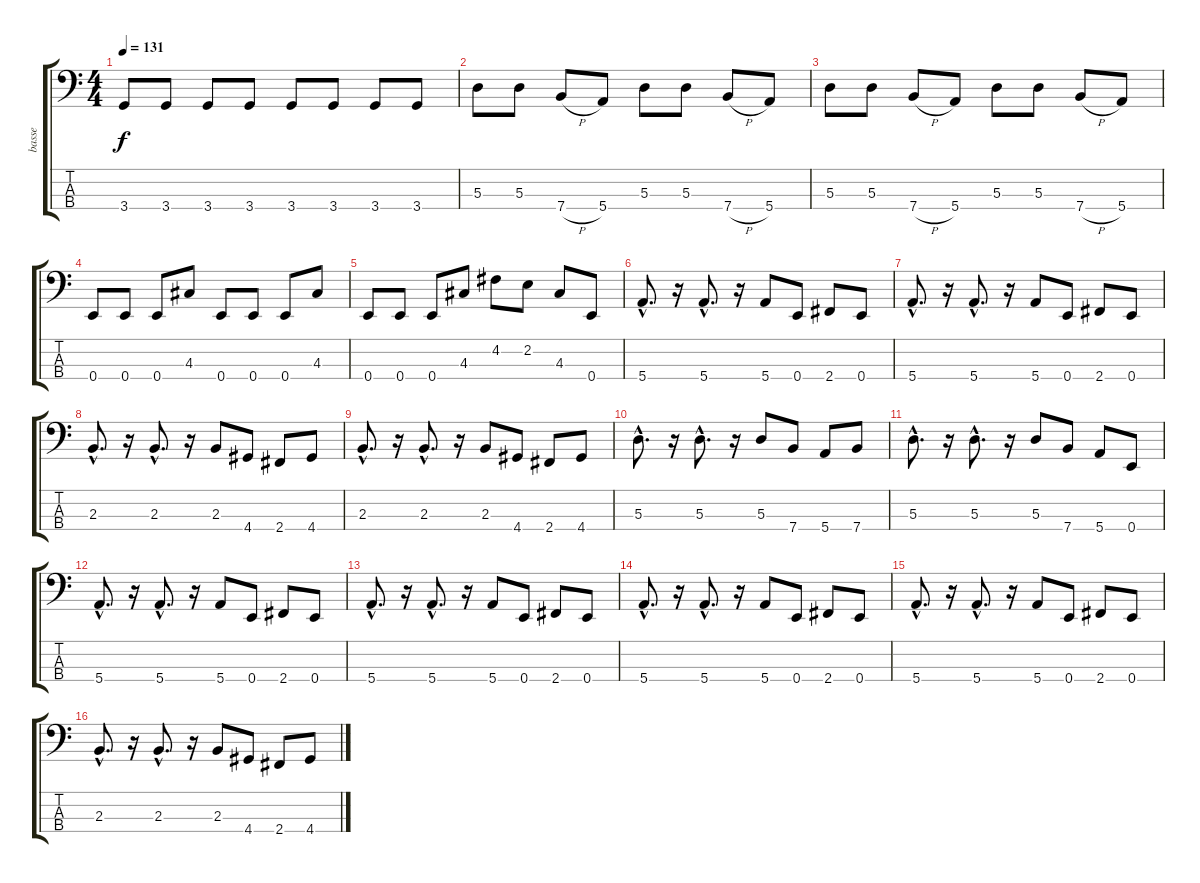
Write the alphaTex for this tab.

\track ("basse" "basse") {instrument synthbass2}
\staff {score tabs}
\tuning (G2 D2 A1 E1) {hide}
\ts (4 4)
\tempo 131
\clef f4
\ks c
3.4.8{dy f} 3.4.8 3.4.8 3.4.8 3.4.8 3.4.8 3.4.8 3.4.8 |
5.3.8 5.3.8 7.4{h}.8 5.4.8 5.3.8 5.3.8 7.4{h}.8 5.4.8 |
5.3.8 5.3.8 7.4{h}.8 5.4.8 5.3.8 5.3.8 7.4{h}.8 5.4.8 |
0.4.8 0.4.8 0.4.8 4.3.8 0.4.8 0.4.8 0.4.8 4.3.8 |
0.4.8 0.4.8 0.4.8 4.3.8 4.2.8 2.2.8 4.3.8 0.4.8 |
5.4{hac}.8{d} r.16 5.4{hac}.8{d} r.16 5.4.8 0.4.8 2.4.8 0.4.8 |
5.4{hac}.8{d} r.16 5.4{hac}.8{d} r.16 5.4.8 0.4.8 2.4.8 0.4.8 |
2.3{hac}.8{d} r.16 2.3{hac}.8{d} r.16 2.3.8 4.4.8 2.4.8 4.4.8 |
2.3{hac}.8{d} r.16 2.3{hac}.8{d} r.16 2.3.8 4.4.8 2.4.8 4.4.8 |
5.3{hac}.8{d} r.16 5.3{hac}.8{d} r.16 5.3.8 7.4.8 5.4.8 7.4.8 |
5.3{hac}.8{d} r.16 5.3{hac}.8{d} r.16 5.3.8 7.4.8 5.4.8 0.4.8 |
5.4{hac}.8{d} r.16 5.4{hac}.8{d} r.16 5.4.8 0.4.8 2.4.8 0.4.8 |
5.4{hac}.8{d} r.16 5.4{hac}.8{d} r.16 5.4.8 0.4.8 2.4.8 0.4.8 |
5.4{hac}.8{d} r.16 5.4{hac}.8{d} r.16 5.4.8 0.4.8 2.4.8 0.4.8 |
5.4{hac}.8{d} r.16 5.4{hac}.8{d} r.16 5.4.8 0.4.8 2.4.8 0.4.8 |
2.3{hac}.8{d} r.16 2.3{hac}.8{d} r.16 2.3.8 4.4.8 2.4.8 4.4.8
